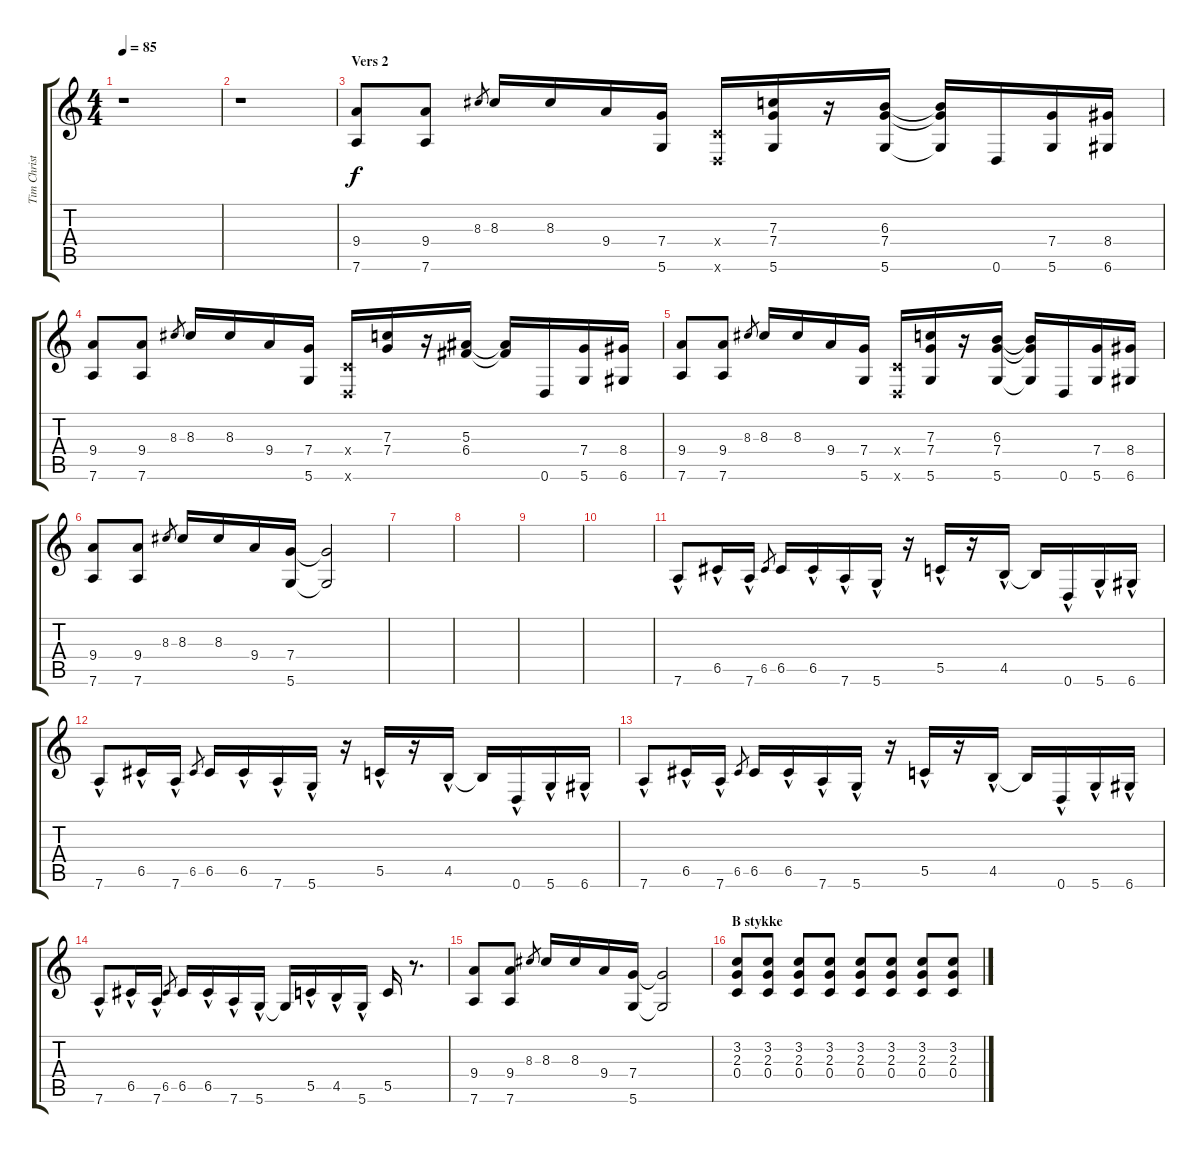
\track ("Tim Christensen (Guitar 2)" "Tim Christ") {instrument distortionguitar}
\staff {score tabs}
\tuning (D4 A3 F3 C3 G2 D2) {hide}
\ts (4 4)
\tempo 85
\clef g2
\ks c
r.1{dy f} |
r.1 |
\section ("" "Vers 2")
(9.4 7.6).8 (9.4 7.6).8 8.3.8{gr} 8.3.16 8.3.16 9.4.16 (7.4 5.6).16 (0.4{x} 0.6{x}).16 (7.3 7.4 5.6).16 r.16 (6.3 7.4 5.6).16 (6.3{t} 7.4{t} 5.6{t}).16 0.6.16 (7.4 5.6).16 (8.4 6.6).16 |
(9.4 7.6).8 (9.4 7.6).8 8.3.8{gr} 8.3.16 8.3.16 9.4.16 (7.4 5.6).16 (0.4{x} 0.6{x}).16 (7.3 7.4).16 r.16 (5.3 6.4).16 (5.3{t} 6.4{t}).16 0.6.16 (7.4 5.6).16 (8.4 6.6).16 |
(9.4 7.6).8 (9.4 7.6).8 8.3.8{gr} 8.3.16 8.3.16 9.4.16 (7.4 5.6).16 (0.4{x} 0.6{x}).16 (7.3 7.4 5.6).16 r.16 (6.3 7.4 5.6).16 (6.3{t} 7.4{t} 5.6{t}).16 0.6.16 (7.4 5.6).16 (8.4 6.6).16 |
(9.4 7.6).8 (9.4 7.6).8 8.3.8{gr} 8.3.16 8.3.16 9.4.16 (7.4 5.6).16 (7.4{t} 5.6{t}).2 |
|
|
|
|
7.6{hac}.8 6.5{hac}.16 7.6{hac}.16 6.5.8{gr} 6.5.16 6.5{hac}.16 7.6{hac}.16 5.6{hac}.16 r.16 5.5{hac}.16 r.16 4.5{hac}.16 4.5{t}.16 0.6{hac}.16 5.6{hac}.16 6.6{hac}.16 |
7.6{hac}.8 6.5{hac}.16 7.6{hac}.16 6.5.8{gr} 6.5.16 6.5{hac}.16 7.6{hac}.16 5.6{hac}.16 r.16 5.5{hac}.16 r.16 4.5{hac}.16 4.5{t}.16 0.6{hac}.16 5.6{hac}.16 6.6{hac}.16 |
7.6{hac}.8 6.5{hac}.16 7.6{hac}.16 6.5.8{gr} 6.5.16 6.5{hac}.16 7.6{hac}.16 5.6{hac}.16 r.16 5.5{hac}.16 r.16 4.5{hac}.16 4.5{t}.16 0.6{hac}.16 5.6{hac}.16 6.6{hac}.16 |
7.6{hac}.8 6.5{hac}.16 7.6{hac}.16 6.5.8{gr} 6.5.16 6.5{hac}.16 7.6{hac}.16 5.6{hac}.16 5.6{t}.16 5.5{hac}.16 4.5{hac}.16 5.6{hac}.16 5.5.16 r.8{d} |
(9.4 7.6).8 (9.4 7.6).8 8.3.8{gr} 8.3.16 8.3.16 9.4.16 (7.4 5.6).16 (7.4{t} 5.6{t}).2 |
\section ("" "B stykke")
(3.2 2.3 0.4).8 (3.2 2.3 0.4).8 (3.2 2.3 0.4).8 (3.2 2.3 0.4).8 (3.2 2.3 0.4).8 (3.2 2.3 0.4).8 (3.2 2.3 0.4).8 (3.2 2.3 0.4).8
